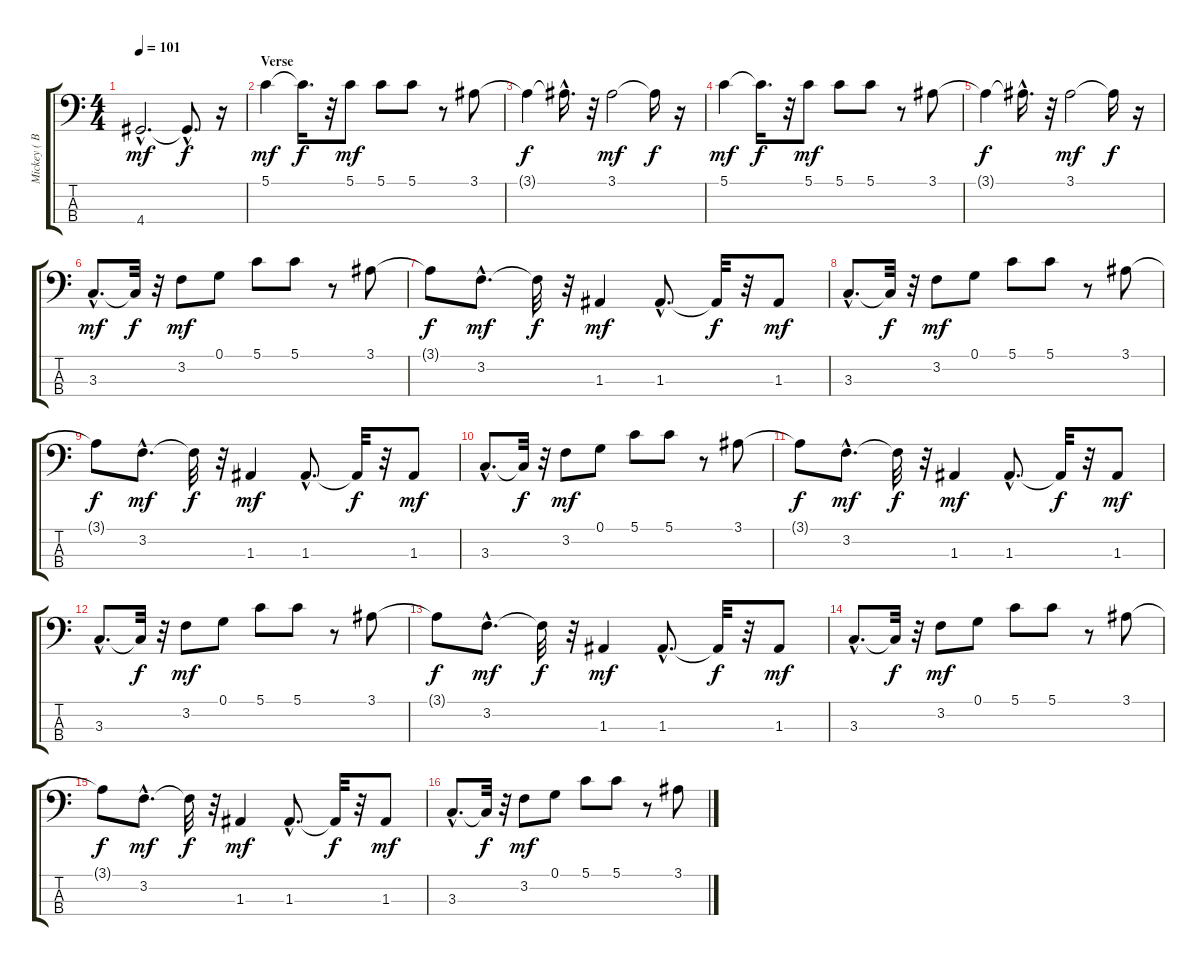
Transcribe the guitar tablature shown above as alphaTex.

\track ("Mickey ( Bass )" "Mickey ( B") {instrument electricbassfinger}
\staff {score tabs}
\tuning (G2 D2 A1 E1) {hide}
\ts (4 4)
\tempo 101
\clef f4
\ks c
4.4{hac}.2{d dy mf} 4.4{hac t}.8{d dy f} r.16 |
\section ("" "Verse")
5.1.4{dy mf} 5.1{t}.16{d dy f} r.32 5.1.8{dy mf} 5.1.8 5.1.8 r.8 3.1.8 |
3.1{t}.4{dy f} 3.1{hac t}.16{d} r.32 3.1.2{dy mf} 3.1{t}.16{dy f} r.16 |
5.1.4{dy mf} 5.1{t}.16{d dy f} r.32 5.1.8{dy mf} 5.1.8 5.1.8 r.8 3.1.8 |
3.1{t}.4{dy f} 3.1{hac t}.16{d} r.32 3.1.2{dy mf} 3.1{t}.16{dy f} r.16 |
3.3{hac}.8{d dy mf} 3.3{t}.32{dy f} r.32 3.2.8{dy mf} 0.1.8 5.1.8 5.1.8 r.8 3.1.8 |
3.1{t}.8{dy f} 3.2{hac}.8{d dy mf} 3.2{t}.32{dy f} r.32 1.3.4{dy mf} 1.3{hac}.8{d} 1.3{t}.32{dy f} r.32 1.3.8{dy mf} |
3.3{hac}.8{d} 3.3{t}.32{dy f} r.32 3.2.8{dy mf} 0.1.8 5.1.8 5.1.8 r.8 3.1.8 |
3.1{t}.8{dy f} 3.2{hac}.8{d dy mf} 3.2{t}.32{dy f} r.32 1.3.4{dy mf} 1.3{hac}.8{d} 1.3{t}.32{dy f} r.32 1.3.8{dy mf} |
3.3{hac}.8{d} 3.3{t}.32{dy f} r.32 3.2.8{dy mf} 0.1.8 5.1.8 5.1.8 r.8 3.1.8 |
3.1{t}.8{dy f} 3.2{hac}.8{d dy mf} 3.2{t}.32{dy f} r.32 1.3.4{dy mf} 1.3{hac}.8{d} 1.3{t}.32{dy f} r.32 1.3.8{dy mf} |
3.3{hac}.8{d} 3.3{t}.32{dy f} r.32 3.2.8{dy mf} 0.1.8 5.1.8 5.1.8 r.8 3.1.8 |
3.1{t}.8{dy f} 3.2{hac}.8{d dy mf} 3.2{t}.32{dy f} r.32 1.3.4{dy mf} 1.3{hac}.8{d} 1.3{t}.32{dy f} r.32 1.3.8{dy mf} |
3.3{hac}.8{d} 3.3{t}.32{dy f} r.32 3.2.8{dy mf} 0.1.8 5.1.8 5.1.8 r.8 3.1.8 |
3.1{t}.8{dy f} 3.2{hac}.8{d dy mf} 3.2{t}.32{dy f} r.32 1.3.4{dy mf} 1.3{hac}.8{d} 1.3{t}.32{dy f} r.32 1.3.8{dy mf} |
3.3{hac}.8{d} 3.3{t}.32{dy f} r.32 3.2.8{dy mf} 0.1.8 5.1.8 5.1.8 r.8 3.1.8
